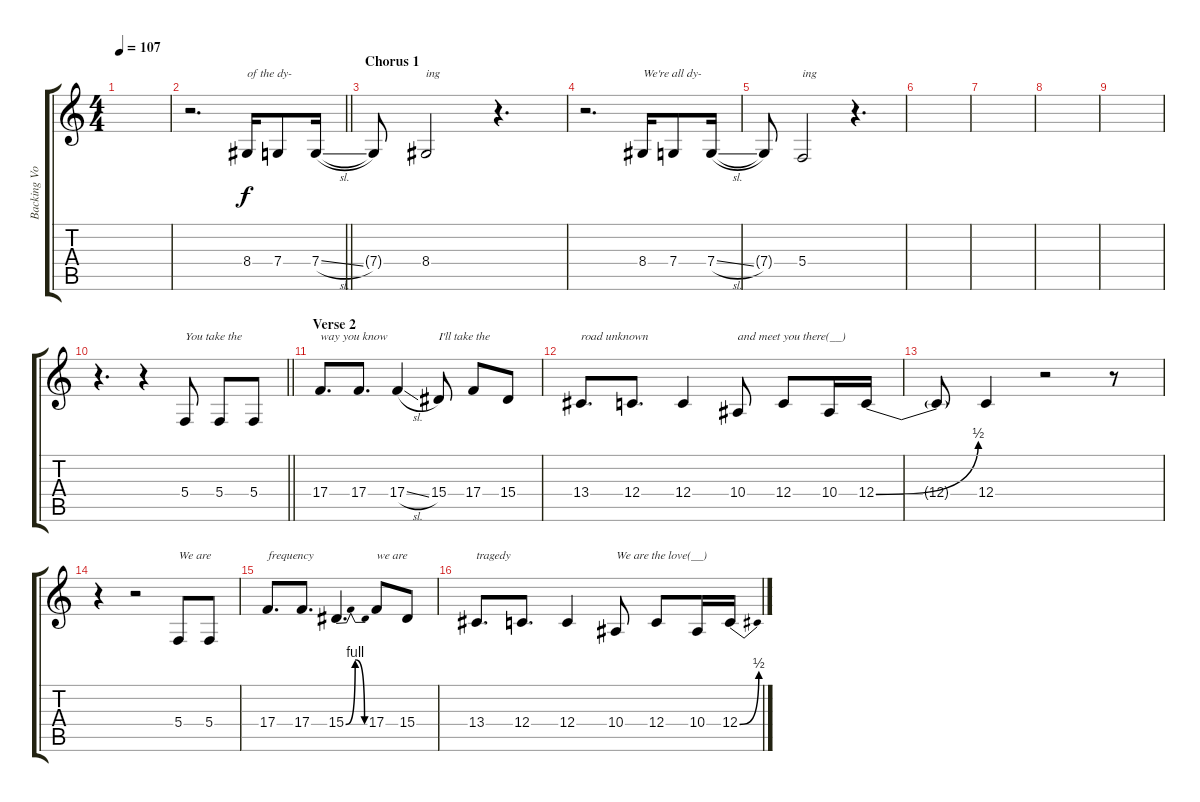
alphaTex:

\track ("Backing Vocals" "Backing Vo") {instrument lead1square}
\staff {score tabs}
\tuning (D4 A3 F3 C3 G2 D2) {hide}
\ts (4 4)
\tempo 107
\clef g2
\ks c
|
\barLineRight lightlight
r.2{d} 8.4.16{txt "of the dy-" volume 16} 7.4.8 7.4{sl}.16 |
\section ("" "Chorus 1")
7.4{t}.8 8.4.2{txt "ing"} r.4{d} |
r.2{d} 8.4.16{txt "We're all dy-"} 7.4.8 7.4{sl}.16 |
7.4{t}.8 5.4.2{txt "ing"} r.4{d} |
|
|
|
|
\barLineRight lightlight
r.4{d} r.4 5.4.8{txt "You take the" volume 11} 5.4.8 5.4.8 |
\section ("" "Verse 2")
17.4.8{d txt "way you know"} 17.4.8{d} 17.4{sl}.4 15.4.8{txt "I'll take the"} 17.4.8 15.4.8 |
13.4.8{d txt "road unknown"} 12.4.8{d} 12.4.4 10.4.8{txt "and meet you there(__)"} 12.4.8 10.4.16 12.4{be (bend 0 0 60 2)}.16 |
12.4{t}.8 12.4.4 r.2 r.8 |
r.4 r.2 5.4.8{txt "We are"} 5.4.8 |
17.4.8{d txt "frequency"} 17.4.8{d} 15.4{be (bendrelease 0 0 15 4 31 4 60 0)}.4{d} 17.4.8{txt "we are"} 15.4.8 |
13.4.8{d txt "tragedy"} 12.4.8{d} 12.4.4 10.4.8{txt "We are the love(__)"} 12.4.8 10.4.16 12.4{be (bend 0 0 60 2)}.16
